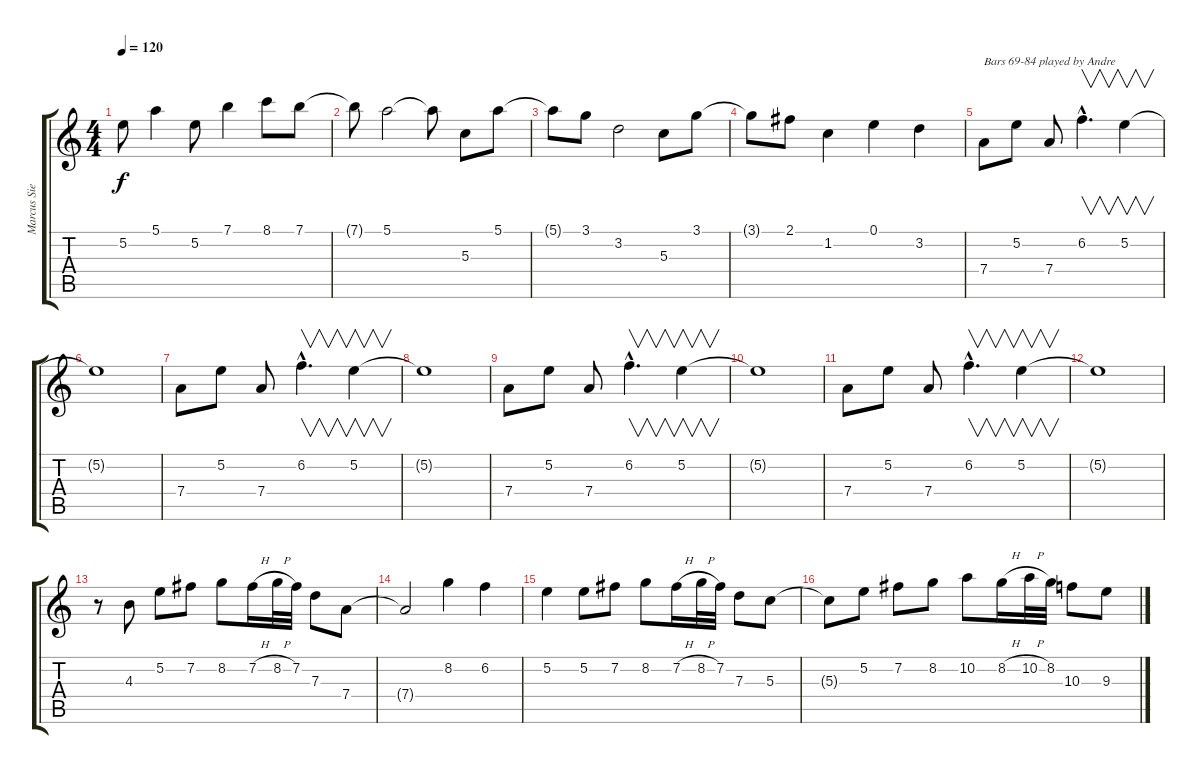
\track ("Marcus Siepen (Clean)" "Marcus Sie") {instrument electricguitarclean}
\staff {score tabs}
\tuning (E4 B3 G3 D3 A2 E2) {hide}
\ts (4 4)
\tempo 120
\clef g2
\ks c
5.2.8{dy f} 5.1.4 5.2.8 7.1.4 8.1.8 7.1.8 |
7.1{t}.8 5.1.2 5.1{t}.8 5.3.8 5.1.8 |
5.1{t}.8 3.1.8 3.2.2 5.3.8 3.1.8 |
3.1{t}.8 2.1.8 1.2.4 0.1.4 3.2.4 |
7.4.8{txt "Bars 69-84 played by Andre"} 5.2.8 7.4.8 6.2{hac}.4{v d} 5.2.4{v} |
5.2{t}.1 |
7.4.8 5.2.8 7.4.8 6.2{hac}.4{v d} 5.2.4{v} |
5.2{t}.1 |
7.4.8 5.2.8 7.4.8 6.2{hac}.4{v d} 5.2.4{v} |
5.2{t}.1 |
7.4.8 5.2.8 7.4.8 6.2{hac}.4{v d} 5.2.4{v} |
5.2{t}.1 |
r.8 4.3.8 5.2.8 7.2.8 8.2.8 7.2{h}.16 8.2{h}.32 7.2.32 7.3.8 7.4.8 |
7.4{t}.2 8.2.4 6.2.4 |
5.2.4 5.2.8 7.2.8 8.2.8 7.2{h}.16 8.2{h}.32 7.2.32 7.3.8 5.3.8 |
5.3{t}.8 5.2.8 7.2.8 8.2.8 10.2.8 8.2{h}.16 10.2{h}.32 8.2.32 10.3.8 9.3.8
